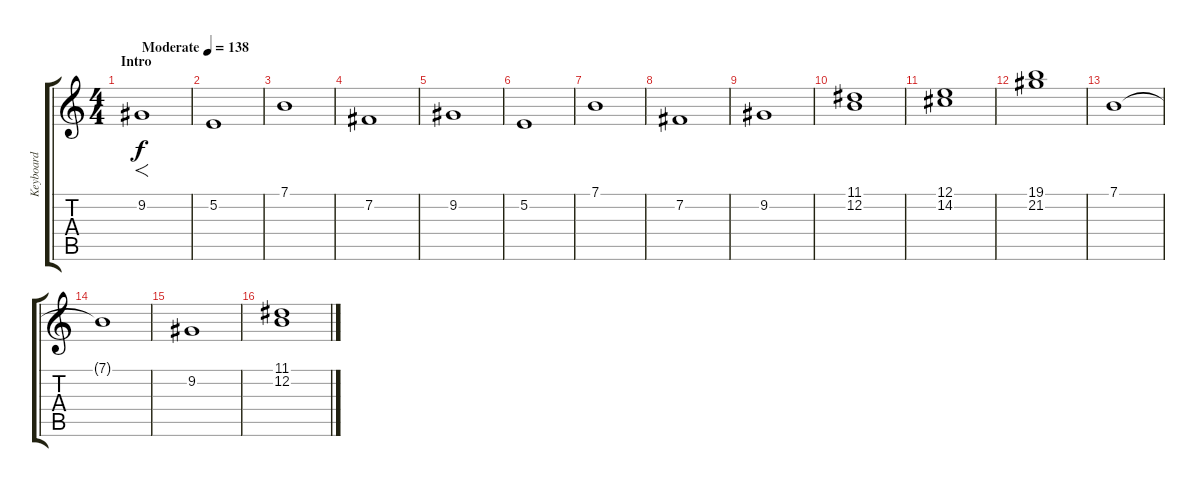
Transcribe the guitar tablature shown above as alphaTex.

\track ("Keyboard" "Keyboard") {instrument churchorgan}
\staff {score tabs}
\tuning (E4 B3 G3 D3 A2 E2) {hide}
\ts (4 4)
\section ("" "Intro")
\tempo (138 "Moderate")
\clef g2
\ks c
9.2.1{f dy f instrument churchorgan} |
5.2.1 |
7.1.1 |
7.2.1 |
9.2.1 |
5.2.1 |
7.1.1 |
7.2.1 |
9.2.1 |
(11.1 12.2).1 |
(12.1 14.2).1 |
(19.1 21.2).1 |
7.1.1 |
7.1{t}.1 |
9.2.1 |
(11.1 12.2).1
